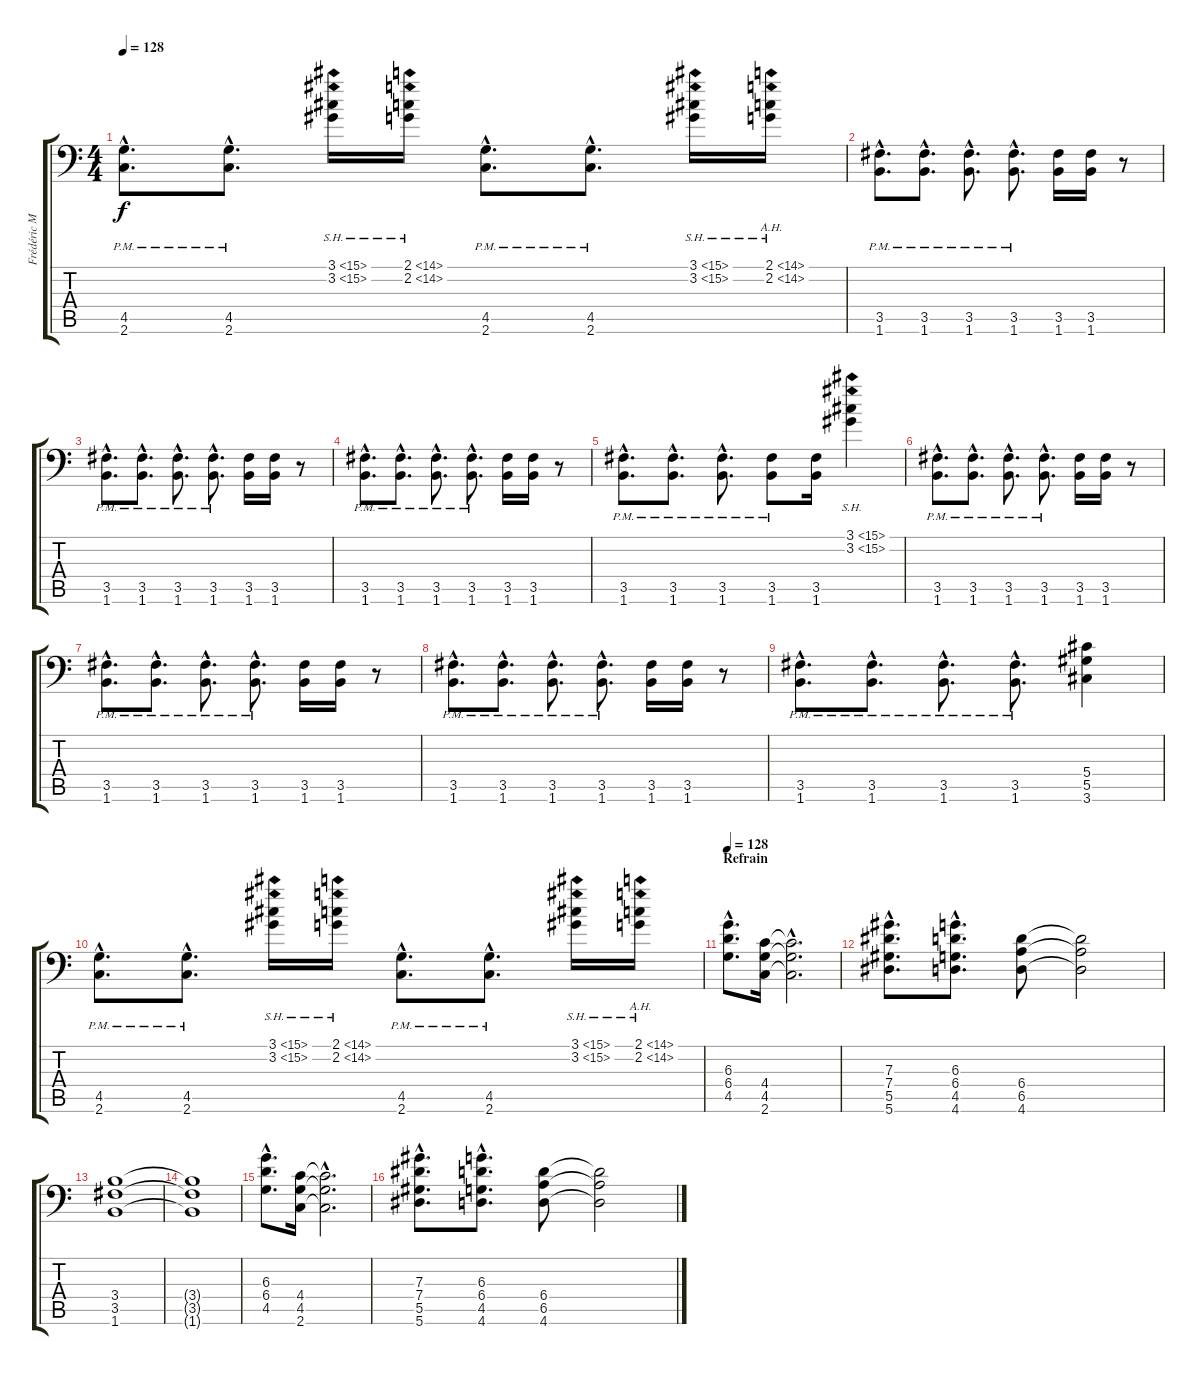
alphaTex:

\track ("Frédéric MARIOLLE - Guitare" "Frédéric M") {instrument distortionguitar}
\staff {score tabs}
\tuning (Bb3 F3 Db3 Ab2 Eb2 Bb1) {hide}
\ts (4 4)
\tempo 128
\clef f4
\ks c
(4.5{hac pm} 2.6{hac pm}).8{d dy f} (4.5{hac pm} 2.6{hac pm}).8{d} (3.1{sh 12} 3.2{sh 12}).16 (2.1{sh 12} 2.2{sh 12}).16 (4.5{hac pm} 2.6{hac pm}).8{d} (4.5{hac pm} 2.6{hac pm}).8{d} (3.1{sh 12} 3.2{sh 12}).16 (2.1{sh 12} 2.2{ah 12}).16 |
\section ("" "")
(3.5{hac pm} 1.6{hac pm}).8{d} (3.5{hac pm} 1.6{hac pm}).8{d} (3.5{hac pm} 1.6{hac pm}).8{d} (3.5{hac pm} 1.6{hac pm}).8{d} (3.5 1.6).16 (3.5 1.6).16 r.8 |
(3.5{hac pm} 1.6{hac pm}).8{d} (3.5{hac pm} 1.6{hac pm}).8{d} (3.5{hac pm} 1.6{hac pm}).8{d} (3.5{hac pm} 1.6{hac pm}).8{d} (3.5 1.6).16 (3.5 1.6).16 r.8 |
(3.5{hac pm} 1.6{hac pm}).8{d} (3.5{hac pm} 1.6{hac pm}).8{d} (3.5{hac pm} 1.6{hac pm}).8{d} (3.5{hac pm} 1.6{hac pm}).8{d} (3.5 1.6).16 (3.5 1.6).16 r.8 |
(3.5{hac pm} 1.6{hac pm}).8{d} (3.5{hac pm} 1.6{hac pm}).8{d} (3.5{hac pm} 1.6{hac pm}).8{d} (3.5{pm} 1.6{pm}).8 (3.5 1.6).16 (3.1{sh 12} 3.2{sh 12}).4 |
(3.5{hac pm} 1.6{hac pm}).8{d} (3.5{hac pm} 1.6{hac pm}).8{d} (3.5{hac pm} 1.6{hac pm}).8{d} (3.5{hac pm} 1.6{hac pm}).8{d} (3.5 1.6).16 (3.5 1.6).16 r.8 |
(3.5{hac pm} 1.6{hac pm}).8{d} (3.5{hac pm} 1.6{hac pm}).8{d} (3.5{hac pm} 1.6{hac pm}).8{d} (3.5{hac pm} 1.6{hac pm}).8{d} (3.5 1.6).16 (3.5 1.6).16 r.8 |
(3.5{hac pm} 1.6{hac pm}).8{d} (3.5{hac pm} 1.6{hac pm}).8{d} (3.5{hac pm} 1.6{hac pm}).8{d} (3.5{hac pm} 1.6{hac pm}).8{d} (3.5 1.6).16 (3.5 1.6).16 r.8 |
(3.5{hac pm} 1.6{hac pm}).8{d} (3.5{hac pm} 1.6{hac pm}).8{d} (3.5{hac pm} 1.6{hac pm}).8{d} (3.5{hac pm} 1.6{hac pm}).8{d} (5.4 5.5 3.6).4 |
(4.5{hac pm} 2.6{hac pm}).8{d} (4.5{hac pm} 2.6{hac pm}).8{d} (3.1{sh 12} 3.2{sh 12}).16 (2.1{sh 12} 2.2{sh 12}).16 (4.5{hac pm} 2.6{hac pm}).8{d} (4.5{hac pm} 2.6{hac pm}).8{d} (3.1{sh 12} 3.2{sh 12}).16 (2.1{sh 12} 2.2{ah 12}).16 |
\section ("" "Refrain")
\tempo 128
(6.3{hac} 6.4{hac} 4.5{hac}).8{d volume 16 balance 16 instrument distortionguitar} (4.4 4.5 2.6).16 (4.4{hac t} 4.5{hac t} 2.6{hac t}).2{d} |
(7.3{hac} 7.4{hac} 5.5{hac} 5.6{hac}).8{d} (6.3{hac} 6.4{hac} 4.5{hac} 4.6{hac}).8{d} (6.4 6.5 4.6).8 (6.4{t} 6.5{t} 4.6{t}).2 |
(3.4 3.5 1.6).1 |
(3.4{t} 3.5{t} 1.6{t}).1 |
(6.3{hac} 6.4{hac} 4.5{hac}).8{d} (4.4 4.5 2.6).16 (4.4{hac t} 4.5{hac t} 2.6{hac t}).2{d} |
(7.3{hac} 7.4{hac} 5.5{hac} 5.6{hac}).8{d} (6.3{hac} 6.4{hac} 4.5{hac} 4.6{hac}).8{d} (6.4 6.5 4.6).8 (6.4{t} 6.5{t} 4.6{t}).2
